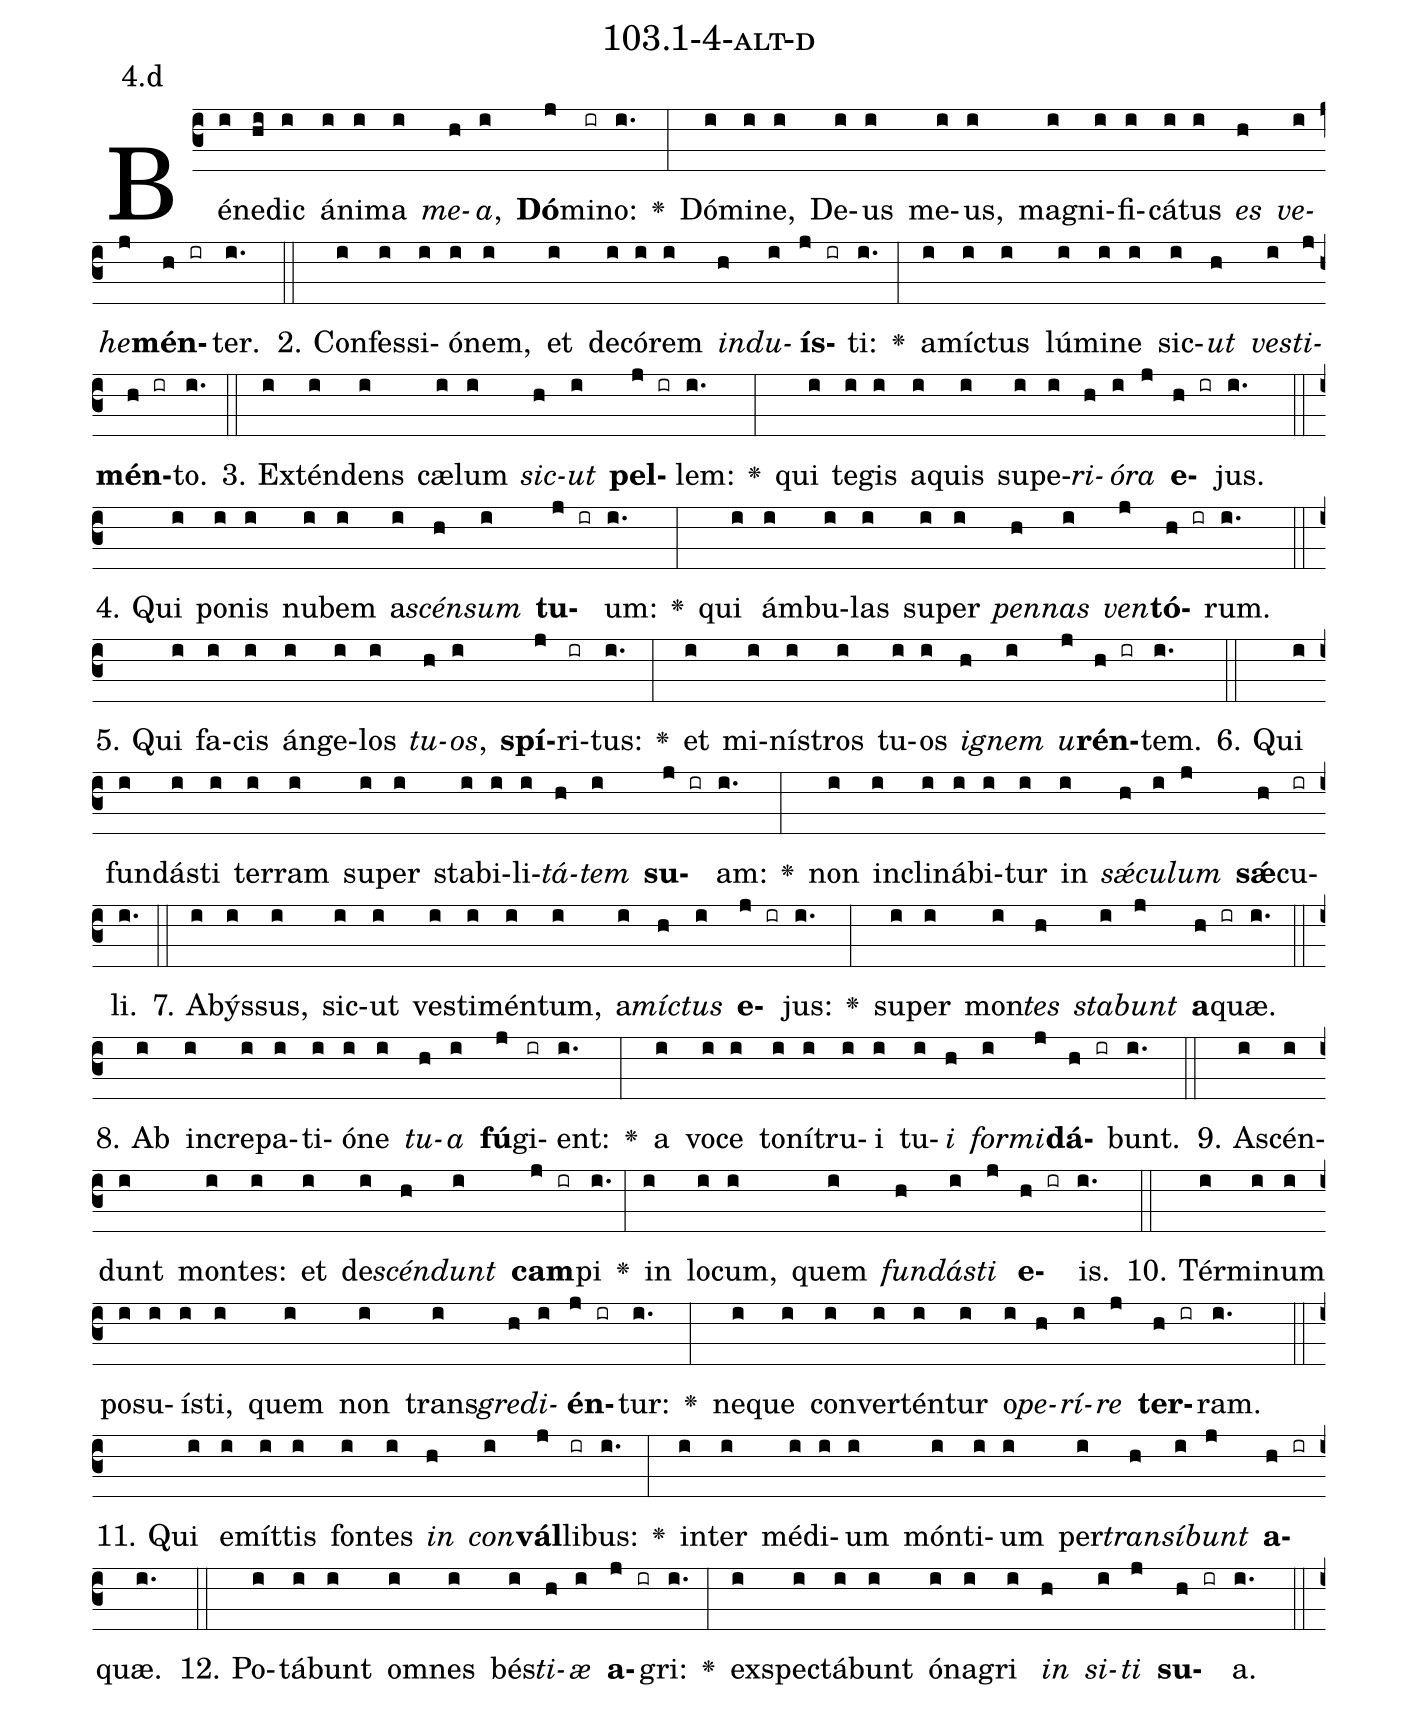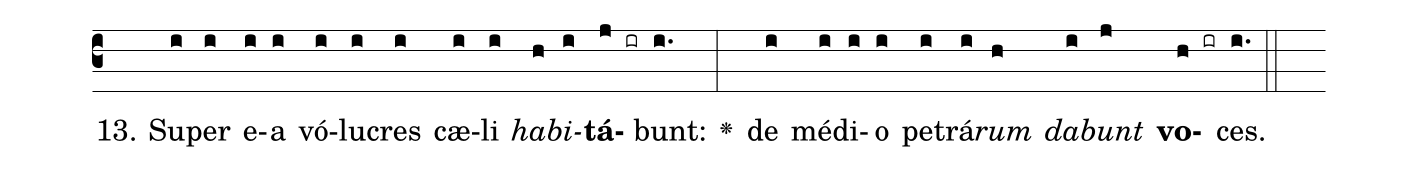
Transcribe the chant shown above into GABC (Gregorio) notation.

name: 103.1-4-alt-d;
annotation: 4.d;
%%
(c3)Bé(i)ne(hi)dic(i) á(i)ni(i)ma(i) <i>me</i>(h)<i>a</i>,(i) <b>Dó</b>(j)mi(ir)no:(i.) <v>\greheightstar</v>(:) Dó(i)mi(i)ne,(i) De(i)us(i) me(i)us,(i) ma(i)gni(i)fi(i)cá(i)tus(i) <i>es</i>(h) <i>ve</i>(i)<i>he</i>(j)<b>mén</b>(h ir)ter.(i.) (::)
2. Con(i)fes(i)si(i)ó(i)nem,(i) et(i) de(i)có(i)rem(i) <i>ind</i>(h)<i>u</i>(i)<b>ís</b>(j ir)ti:(i.) <v>\greheightstar</v>(:) a(i)míc(i)tus(i) lú(i)mi(i)ne(i) sic(i)<i>ut</i>(h) <i>ves</i>(i)<i>ti</i>(j)<b>mén</b>(h ir)to.(i.) (::)
3. Ex(i)tén(i)dens(i) cæ(i)lum(i) <i>sic</i>(h)<i>ut</i>(i) <b>pel</b>(j ir)lem:(i.) <v>\greheightstar</v>(:) qui(i) te(i)gis(i) a(i)quis(i) su(i)pe(i)<i>ri</i>(h)<i>ó</i>(i)<i>ra</i>(j) <b>e</b>(h ir)jus.(i.) (::)
4. Qui(i) po(i)nis(i) nu(i)bem(i) a(i)<i>scén</i>(h)<i>sum</i>(i) <b>tu</b>(j ir)um:(i.) <v>\greheightstar</v>(:) qui(i) ám(i)bu(i)las(i) su(i)per(i) <i>pen</i>(h)<i>nas</i>(i) <i>ven</i>(j)<b>tó</b>(h ir)rum.(i.) (::)
5. Qui(i) fa(i)cis(i) án(i)ge(i)los(i) <i>tu</i>(h)<i>os</i>,(i) <b>spí</b>(j)ri(ir)tus:(i.) <v>\greheightstar</v>(:) et(i) mi(i)nís(i)tros(i) tu(i)os(i) <i>i</i>(h)<i>gnem</i>(i) <i>u</i>(j)<b>rén</b>(h ir)tem.(i.) (::)
6. Qui(i) fun(i)dás(i)ti(i) ter(i)ram(i) su(i)per(i) sta(i)bi(i)li(i)<i>tá</i>(h)<i>tem</i>(i) <b>su</b>(j ir)am:(i.) <v>\greheightstar</v>(:) non(i) in(i)cli(i)ná(i)bi(i)tur(i) in(i) <i>sǽ</i>(h)<i>cu</i>(i)<i>lum</i>(j) <b>sǽ</b>(h)cu(ir)li.(i.) (::)
7. A(i)býs(i)sus,(i) sic(i)ut(i) ves(i)ti(i)mén(i)tum,(i) a(i)<i>míc</i>(h)<i>tus</i>(i) <b>e</b>(j ir)jus:(i.) <v>\greheightstar</v>(:) su(i)per(i) mon(i)<i>tes</i>(h) <i>sta</i>(i)<i>bunt</i>(j) <b>a</b>(h ir)quæ.(i.) (::)
8. Ab(i) in(i)cre(i)pa(i)ti(i)ó(i)ne(i) <i>tu</i>(h)<i>a</i>(i) <b>fú</b>(j)gi(ir)ent:(i.) <v>\greheightstar</v>(:) a(i) vo(i)ce(i) to(i)ní(i)tru(i)i(i) tu(i)<i>i</i>(h) <i>for</i>(i)<i>mi</i>(j)<b>dá</b>(h ir)bunt.(i.) (::)
9. A(i)scén(i)dunt(i) mon(i)tes:(i) et(i) de(i)<i>scén</i>(h)<i>dunt</i>(i) <b>cam</b>(j ir)pi(i.) <v>\greheightstar</v>(:) in(i) lo(i)cum,(i) quem(i) <i>fun</i>(h)<i>dás</i>(i)<i>ti</i>(j) <b>e</b>(h ir)is.(i.) (::)
10. Tér(i)mi(i)num(i) po(i)su(i)ís(i)ti,(i) quem(i) non(i) trans(i)<i>gre</i>(h)<i>di</i>(i)<b>én</b>(j ir)tur:(i.) <v>\greheightstar</v>(:) ne(i)que(i) con(i)ver(i)tén(i)tur(i) o(i)<i>pe</i>(h)<i>rí</i>(i)<i>re</i>(j) <b>ter</b>(h ir)ram.(i.) (::)
11. Qui(i) e(i)mít(i)tis(i) fon(i)tes(i) <i>in</i>(h) <i>con</i>(i)<b>vál</b>(j)li(ir)bus:(i.) <v>\greheightstar</v>(:) in(i)ter(i) mé(i)di(i)um(i) món(i)ti(i)um(i) per(i)<i>trans</i>(h)<i>í</i>(i)<i>bunt</i>(j) <b>a</b>(h ir)quæ.(i.) (::)
12. Po(i)tá(i)bunt(i) om(i)nes(i) bés(i)<i>ti</i>(h)<i>æ</i>(i) <b>a</b>(j ir)gri:(i.) <v>\greheightstar</v>(:) ex(i)spec(i)tá(i)bunt(i) ó(i)na(i)gri(i) <i>in</i>(h) <i>si</i>(i)<i>ti</i>(j) <b>su</b>(h ir)a.(i.) (::)
13. Su(i)per(i) e(i)a(i) vó(i)lu(i)cres(i) cæ(i)li(i) <i>ha</i>(h)<i>bi</i>(i)<b>tá</b>(j ir)bunt:(i.) <v>\greheightstar</v>(:) de(i) mé(i)di(i)o(i) pe(i)trá(i)<i>rum</i>(h) <i>da</i>(i)<i>bunt</i>(j) <b>vo</b>(h ir)ces.(i.) (::)
